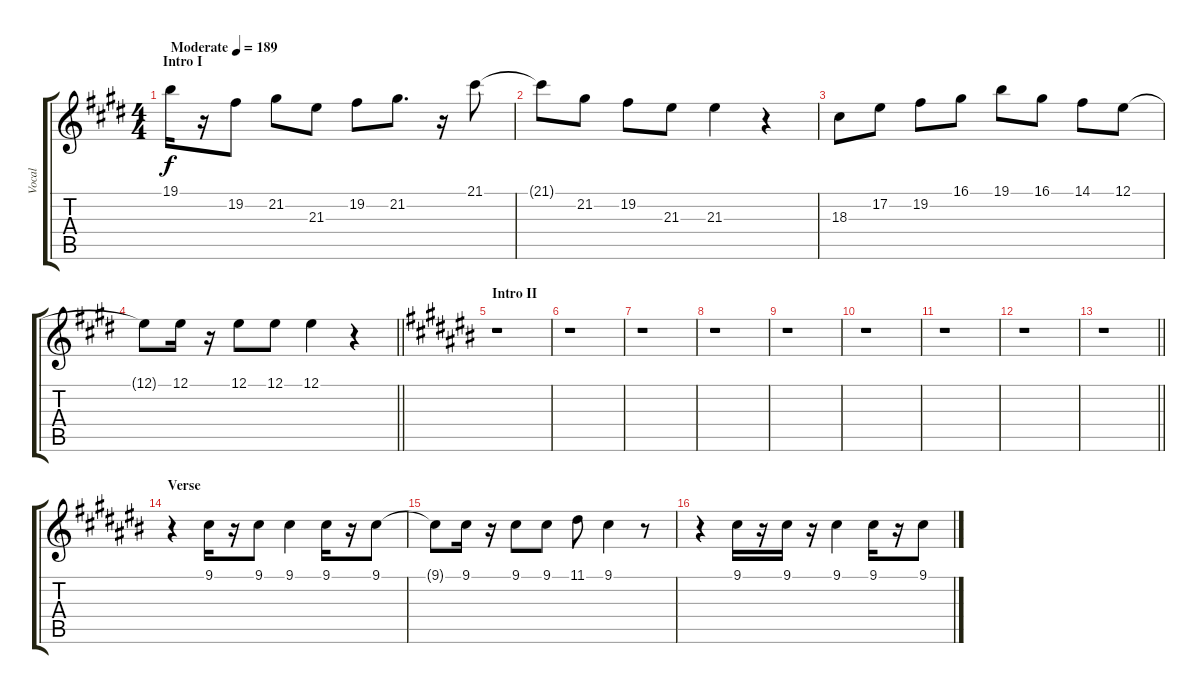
\track ("Vocal" "Vocal") {instrument lead1square}
\staff {score tabs}
\tuning (E4 B3 G3 D3 A2 E2) {hide}
\ts (4 4)
\section ("" "Intro I")
\tempo (189 "Moderate")
\clef g2
\ks e
19.1.16{dy f instrument lead1square} r.16 19.2.8 21.2.8 21.3.8 19.2.8 21.2.8{d} r.16 21.1.8 |
\ks c#minor
21.1{t}.8 21.2.8 19.2.8 21.3.8 21.3.4 r.4 |
18.3.8 17.2.8 19.2.8 16.1.8 19.1.8 16.1.8 14.1.8 12.1.8 |
\barLineRight lightlight
12.1{t}.8 12.1.16 r.16 12.1.8 12.1.8 12.1.4 r.4 |
\section ("" "Intro II")
\ks c#
r.1 |
\ks a#minor
r.1 |
\ks c#
r.1 |
\ks a#minor
r.1 |
\ks c#
r.1 |
\ks a#minor
r.1 |
r.1 |
r.1 |
\barLineRight lightlight
r.1 |
\section ("" "Verse")
\ks c#
r.4 9.1.16 r.16 9.1.8 9.1.4 9.1.16 r.16 9.1.8 |
\ks a#minor
9.1{t}.8 9.1.16 r.16 9.1.8 9.1.8 11.1.8 9.1.4 r.8 |
r.4 9.1.16 r.16 9.1.16 r.16 9.1.4 9.1.16 r.16 9.1.8
